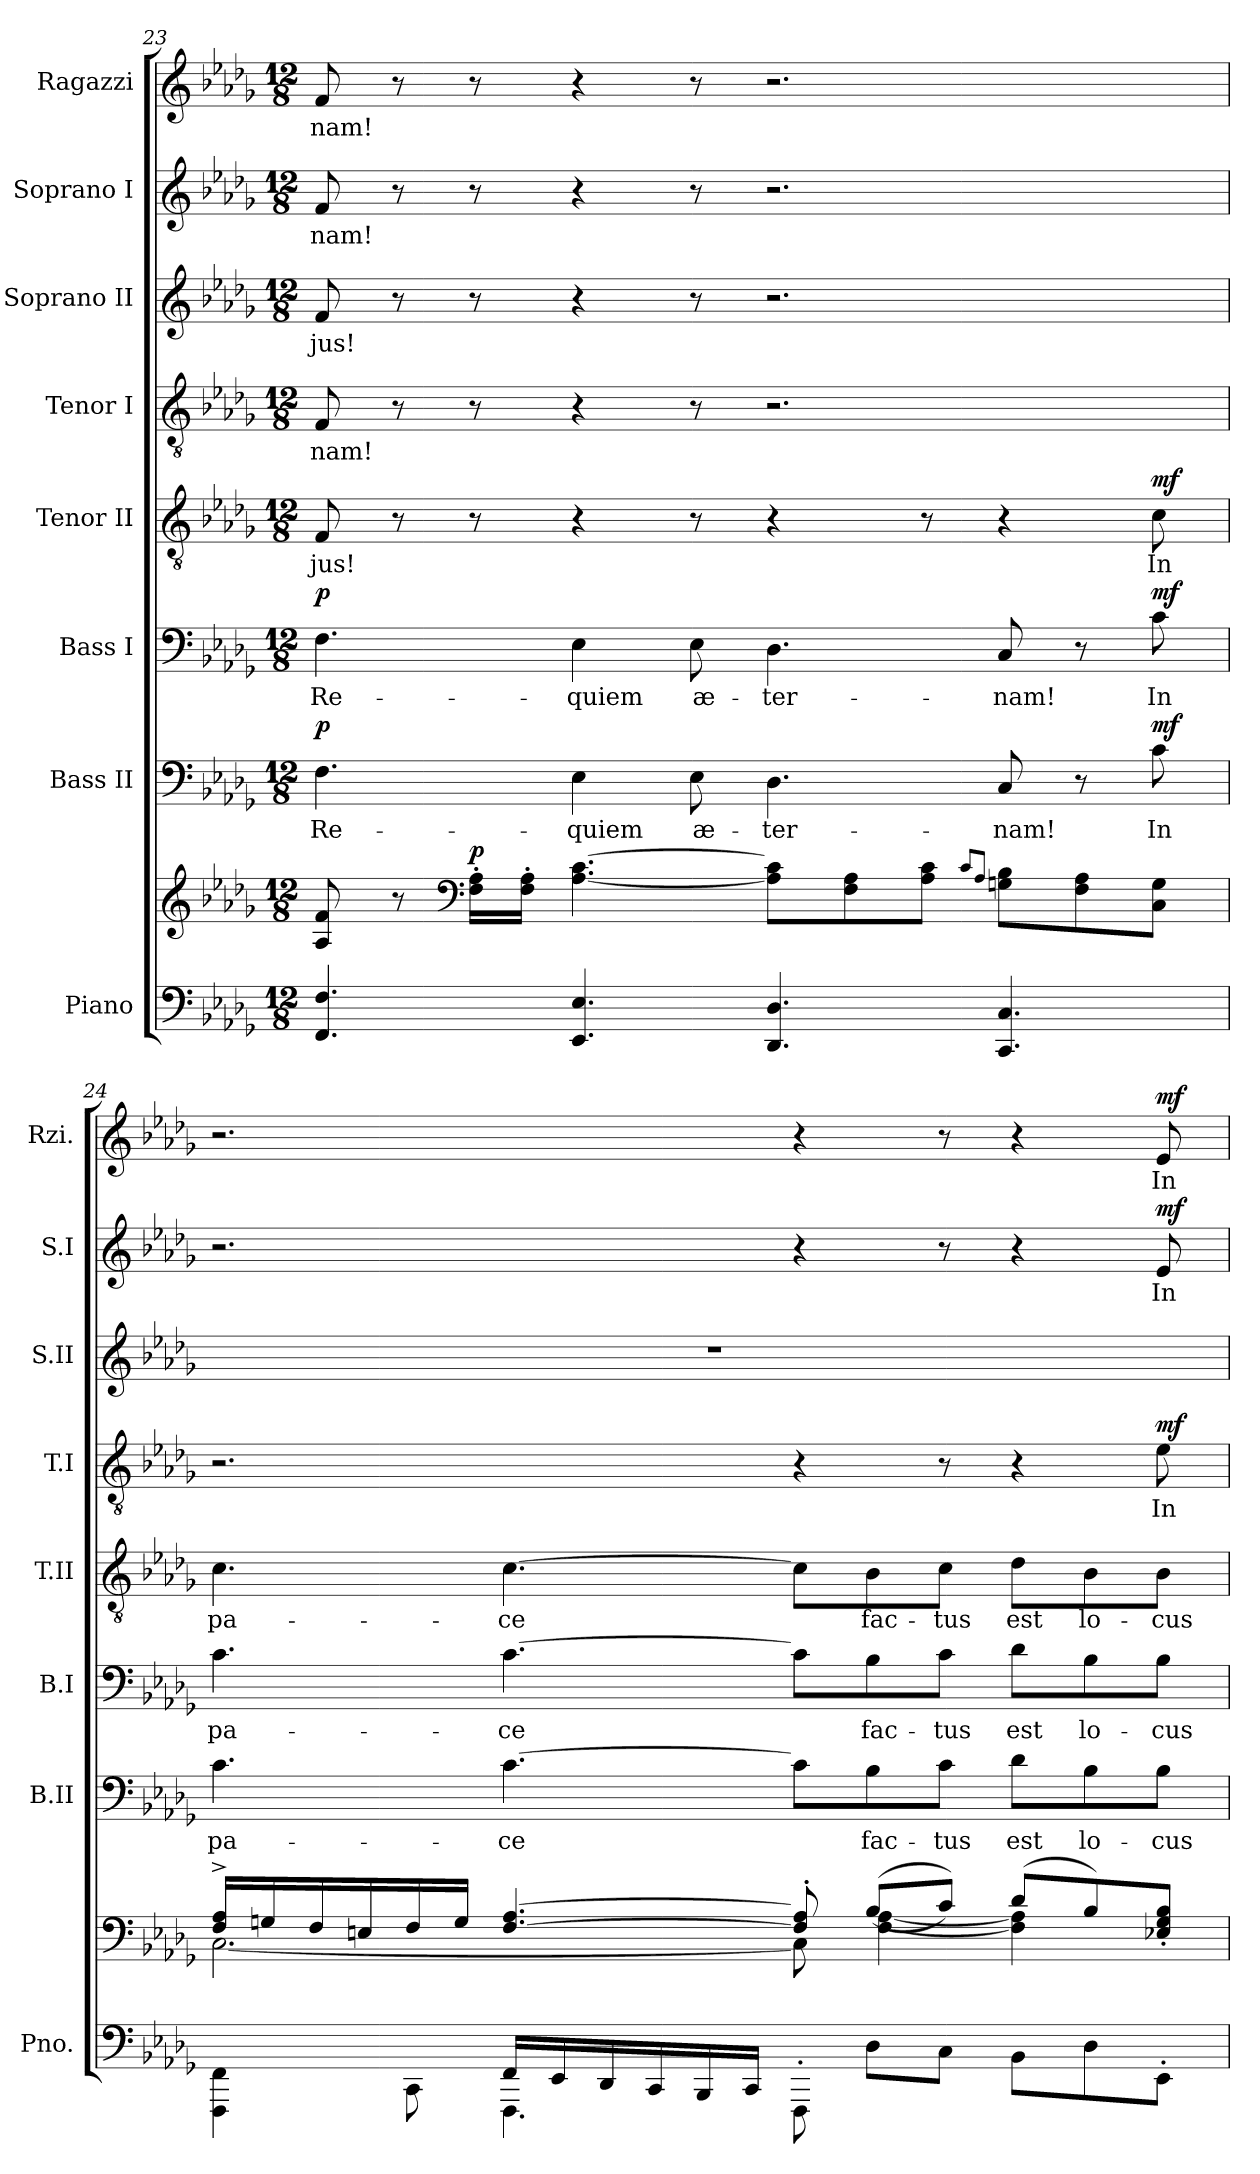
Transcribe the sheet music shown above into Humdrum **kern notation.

**kern	**kern	**dynam	**kern	**text	**dynam	**kern	**text	**dynam	**kern	**text	**dynam	**kern	**text	**dynam	**kern	**text	**kern	**text	**dynam	**kern	**text	**dynam
*part8	*part8	*part8	*part7	*part7	*part7	*part6	*part6	*part6	*part5	*part5	*part5	*part4	*part4	*part4	*part3	*part3	*part2	*part2	*part2	*part1	*part1	*part1
*staff9	*staff8	*staff8/9	*staff7	*staff7	*staff7	*staff6	*staff6	*staff6	*staff5	*staff5	*staff5	*staff4	*staff4	*staff4	*staff3	*staff3	*staff2	*staff2	*staff2	*staff1	*staff1	*staff1
*I"Piano	*	*	*I"Bass II	*	*	*I"Bass I	*	*	*I"Tenor II	*	*	*I"Tenor I	*	*	*I"Soprano II	*	*I"Soprano I	*	*	*I"Ragazzi	*	*
*I'Pno.	*	*	*I'B.II	*	*	*I'B.I	*	*	*I'T.II	*	*	*I'T.I	*	*	*I'S.II	*	*I'S.I	*	*	*I'Rzi.	*	*
*clefF4	*clefG2	*	*clefF4	*	*	*clefF4	*	*	*clefGv2	*	*	*clefGv2	*	*	*clefG2	*	*clefG2	*	*	*clefG2	*	*
*k[b-e-a-d-g-]	*k[b-e-a-d-g-]	*	*k[b-e-a-d-g-]	*	*	*k[b-e-a-d-g-]	*	*	*k[b-e-a-d-g-]	*	*	*k[b-e-a-d-g-]	*	*	*k[b-e-a-d-g-]	*	*k[b-e-a-d-g-]	*	*	*k[b-e-a-d-g-]	*	*
*M12/8	*M12/8	*	*M12/8	*	*	*M12/8	*	*	*M12/8	*	*	*M12/8	*	*	*M12/8	*	*M12/8	*	*	*M12/8	*	*
=23	=23	=23	=23	=23	=23	=23	=23	=23	=23	=23	=23	=23	=23	=23	=23	=23	=23	=23	=23	=23	=23	=23
!	!	!	!	!LO:LY:b	!LO:DY:a	!	!LO:LY:b	!LO:DY:a	!	!LO:LY:b	!	!	!LO:LY:b	!	!	!LO:LY:b	!	!LO:LY:b	!	!	!LO:LY:b	!
4.FF/ 4.F/	8A-/ 8f/	.	4.F\	Re-	p	4.F\	Re-	p	8F/	-jus!	.	8F/	-nam!	.	8f/	-jus!	8f/	-nam!	.	8f/	-nam!	.
.	8r	.	.	.	.	.	.	.	8r	.	.	8r	.	.	8r	.	8r	.	.	8r	.	.
*	*clefF4	*	*	*	*	*	*	*	*	*	*	*	*	*	*	*	*	*	*	*	*	*
!	!	!LO:DY:a	!	!	!	!	!	!	!	!	!	!	!	!	!	!	!	!	!	!	!	!
.	16F\' 16A-\'LL	p	.	.	.	.	.	.	8r	.	.	8r	.	.	8r	.	8r	.	.	8r	.	.
.	16F\' 16A-\'JJ	.	.	.	.	.	.	.	.	.	.	.	.	.	.	.	.	.	.	.	.	.
!	!	!	!	!LO:LY:b	!	!	!LO:LY:b	!	!	!	!	!	!	!	!	!	!	!	!	!	!	!
4.EE-/ 4.E-/	[4.A-\ [4.c\	.	4E-\	-quiem	.	4E-\	-quiem	.	4r	.	.	4r	.	.	4r	.	4r	.	.	4r	.	.
!	!	!	!	!LO:LY:b	!	!	!LO:LY:b	!	!	!	!	!	!	!	!	!	!	!	!	!	!	!
.	.	.	8E-\	æ-	.	8E-\	æ-	.	8r	.	.	8r	.	.	8r	.	8r	.	.	8r	.	.
!	!	!	!	!LO:LY:b	!	!	!LO:LY:b	!	!	!	!	!	!	!	!	!	!	!	!	!	!	!
4.DD-/ 4.D-/	8A-\] 8c\]L	.	4.D-\	-ter-	.	4.D-\	-ter-	.	4r	.	.	2.r	.	.	2.r	.	2.r	.	.	2.r	.	.
.	8F\ 8A-\	.	.	.	.	.	.	.	.	.	.	.	.	.	.	.	.	.	.	.	.	.
.	8A-\ 8c\J	.	.	.	.	.	.	.	8r	.	.	.	.	.	.	.	.	.	.	.	.	.
.	8qc/L	.	.	.	.	.	.	.	.	.	.	.	.	.	.	.	.	.	.	.	.	.
.	8qA-/J	.	.	.	.	.	.	.	.	.	.	.	.	.	.	.	.	.	.	.	.	.
!	!	!	!	!LO:LY:b	!	!	!LO:LY:b	!	!	!	!	!	!	!	!	!	!	!	!	!	!	!
4.CC/ 4.C/	8Gn\ 8B-\L	.	8C/	-nam!	.	8C/	-nam!	.	4r	.	.	.	.	.	.	.	.	.	.	.	.	.
.	8F\ 8A-\	.	8r	.	.	8r	.	.	.	.	.	.	.	.	.	.	.	.	.	.	.	.
!	!	!	!	!LO:LY:b	!LO:DY:a	!	!LO:LY:b	!LO:DY:a	!	!LO:LY:b	!LO:DY:a	!	!	!	!	!	!	!	!	!	!	!
.	8C\ 8G\J	.	8c\	In	mf	8c\	In	mf	8c\	In	mf	.	.	.	.	.	.	.	.	.	.	.
!!LO:PB:g=z
=24	=24	=24	=24	=24	=24	=24	=24	=24	=24	=24	=24	=24	=24	=24	=24	=24	=24	=24	=24	=24	=24	=24
*^	*^	*	*	*	*	*	*	*	*	*	*	*	*	*	*	*	*	*	*	*	*	*
*	*^	*	*	*	*	*	*	*	*	*	*	*	*	*	*	*	*	*	*	*	*	*	*	*
!	!	!	!	!	!	!	!LO:LY:b	!	!	!LO:LY:b	!	!	!LO:LY:b	!	!	!	!	!	!	!	!	!	!	!	!
4FFF\ 4FF\	1.ryy	4.ryy	16F/^ 16A-/^LL	[2.C\	.	4.c\	pa-	.	4.c\	pa-	.	4.c\	pa-	.	2.r	.	.	1.r	.	2.r	.	.	2.r	.	.
.	.	.	16Gn/	.	.	.	.	.	.	.	.	.	.	.	.	.	.	.	.	.	.	.	.	.	.
.	.	.	16F/	.	.	.	.	.	.	.	.	.	.	.	.	.	.	.	.	.	.	.	.	.	.
.	.	.	16En/	.	.	.	.	.	.	.	.	.	.	.	.	.	.	.	.	.	.	.	.	.	.
8CC\	.	.	16F/	.	.	.	.	.	.	.	.	.	.	.	.	.	.	.	.	.	.	.	.	.	.
.	.	.	16G/JJ	.	.	.	.	.	.	.	.	.	.	.	.	.	.	.	.	.	.	.	.	.	.
!	!	!	!	!	!	!	!LO:LY:b	!	!	!LO:LY:b	!	!	!LO:LY:b	!	!	!	!	!	!	!	!	!	!	!	!
16FF/LL	.	4.FFF\	[4.F/ [4.A-/	.	.	[4.c\	-ce	.	[4.c\	-ce	.	[4.c\	-ce	.	.	.	.	.	.	.	.	.	.	.	.
16EE-i/	.	.	.	.	.	.	.	.	.	.	.	.	.	.	.	.	.	.	.	.	.	.	.	.	.
16DD-/	.	.	.	.	.	.	.	.	.	.	.	.	.	.	.	.	.	.	.	.	.	.	.	.	.
16CC/	.	.	.	.	.	.	.	.	.	.	.	.	.	.	.	.	.	.	.	.	.	.	.	.	.
16BBB-/	.	.	.	.	.	.	.	.	.	.	.	.	.	.	.	.	.	.	.	.	.	.	.	.	.
16CC/JJ	.	.	.	.	.	.	.	.	.	.	.	.	.	.	.	.	.	.	.	.	.	.	.	.	.
8FFF'\	.	2.ryy	8F/]' 8A-/]'	8C\]	.	8c\L]	.	.	8c\L]	.	.	8c\L]	.	.	4r	.	.	.	.	4r	.	.	4r	.	.
!	!	!	!	!	!	!	!LO:LY:b	!	!	!LO:LY:b	!	!	!LO:LY:b	!	!	!	!	!	!	!	!	!	!	!	!
8D-\L	.	.	(>(>8B-/L	[4F\ [4A-\	.	8B-\	fac-	.	8B-\	fac-	.	8B-\	fac-	.	.	.	.	.	.	.	.	.	.	.	.
!	!	!	!	!	!	!	!LO:LY:b	!	!	!LO:LY:b	!	!	!LO:LY:b	!	!	!	!	!	!	!	!	!	!	!	!
8C\J	.	.	8c/J))	.	.	8c\J	-tus	.	8c\J	-tus	.	8c\J	-tus	.	8r	.	.	.	.	8r	.	.	8r	.	.
!	!	!	!	!	!	!	!LO:LY:b	!	!	!LO:LY:b	!	!	!LO:LY:b	!	!	!	!	!	!	!	!	!	!	!	!
8BB-\L	.	.	(>8d-/L	4F\] 4A-\]	.	8d-\L	est	.	8d-\L	est	.	8d-\L	est	.	4r	.	.	.	.	4r	.	.	4r	.	.
!	!	!	!	!	!	!	!LO:LY:b	!	!	!LO:LY:b	!	!	!LO:LY:b	!	!	!	!	!	!	!	!	!	!	!	!
8D-\	.	.	8B-/)	.	.	8B-\	lo-	.	8B-\	lo-	.	8B-\	lo-	.	.	.	.	.	.	.	.	.	.	.	.
!	!	!	!	!	!	!	!LO:LY:b	!	!	!LO:LY:b	!	!	!LO:LY:b	!	!	!LO:LY:b	!LO:DY:a	!	!	!	!LO:LY:b	!LO:DY:a	!	!LO:LY:b	!LO:DY:a
8EE-'\J	.	.	8E-X/' 8G/' 8B-/'J	8ryy	.	8B-\J	-cus	.	8B-\J	-cus	.	8B-\J	-cus	.	8e-\	In	mf	.	.	8e-/	In	mf	8e-/	In	mf
*v	*v	*v	*	*	*	*	*	*	*	*	*	*	*	*	*	*	*	*	*	*	*	*	*	*	*
*	*v	*v	*	*	*	*	*	*	*	*	*	*	*	*	*	*	*	*	*	*	*	*	*
=	=	=	=	=	=	=	=	=	=	=	=	=	=	=	=	=	=	=	=	=	=	=
*-	*-	*-	*-	*-	*-	*-	*-	*-	*-	*-	*-	*-	*-	*-	*-	*-	*-	*-	*-	*-	*-	*-
